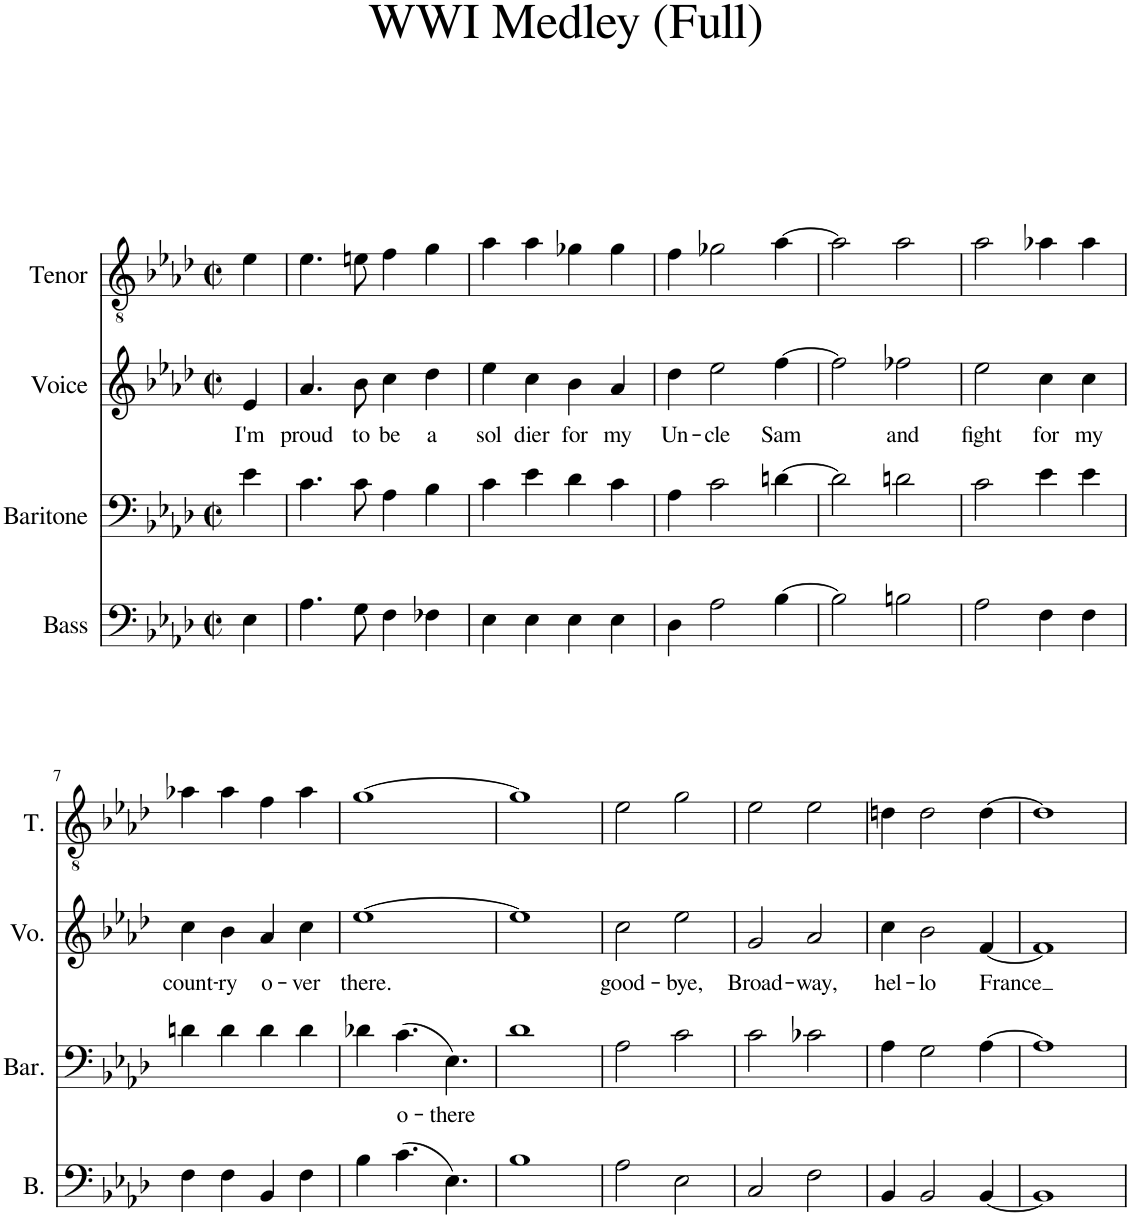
**kern	**kern	**text	**kern	**text	**kern
*part4	*part3	*part3	*part2	*part2	*part1
*staff4	*staff3	*staff3	*staff2	*staff2	*staff1
*I"Bass	*I"Baritone	*	*I"Voice	*	*I"Tenor
*I'B.	*I'Bar.	*	*I'Vo.	*	*I'T.
*clefF4	*clefF4	*	*clefG2	*	*clefGv2
*k[b-e-a-d-]	*k[b-e-a-d-]	*	*k[b-e-a-d-]	*	*k[b-e-a-d-]
*M2/2	*M2/2	*	*M2/2	*	*M2/2
*met(c|)	*met(c|)	*	*met(c|)	*	*met(c|)
=1	=1	=1	=1	=1	=1
!	!	!	!	!LO:LY:b	!
4E-\	4e-\	.	4e-/	I'm	4e-\
=2	=2	=2	=2	=2	=2
!	!	!	!	!LO:LY:b	!
4.A-\	4.c\	.	4.a-/	proud	4.e-\
!	!	!	!	!LO:LY:b	!
8G\	8c\	.	8b-\	to	8en\
!	!	!	!	!LO:LY:b	!
4F\	4A-\	.	4cc\	be	4f\
!	!	!	!	!LO:LY:b	!
4F-X\	4B-\	.	4dd-\	a	4g\
=3	=3	=3	=3	=3	=3
!	!	!	!	!LO:LY:b	!
4E-\	4c\	.	4ee-\	sol	4a-\
!	!	!	!	!LO:LY:b	!
4E-\	4e-\	.	4cc\	dier	4a-\
!	!	!	!	!LO:LY:b	!
4E-\	4d-\	.	4b-\	for	4g-X\
!	!	!	!	!LO:LY:b	!
4E-\	4c\	.	4a-/	my	4g-\
=4	=4	=4	=4	=4	=4
!	!	!	!	!LO:LY:b	!
4D-\	4A-\	.	4dd-\	Un-	4f\
!	!	!	!	!LO:LY:b	!
2A-\	2c\	.	2ee-\	-cle	2g-X\
!	!	!	!	!LO:LY:b	!
[4B-\	[4dn\	.	[4ff\	Sam	[4a-\
=5	=5	=5	=5	=5	=5
2B-\]	2d\]	.	2ff\]	.	2a-\]
!	!	!	!	!LO:LY:b	!
2Bn\	2dn\	.	2ff-X\	and	2a-\
=6	=6	=6	=6	=6	=6
!	!	!	!	!LO:LY:b	!
2A-\	2c\	.	2ee-\	fight	2a-\
!	!	!	!	!LO:LY:b	!
4F\	4e-\	.	4cc\	for	4a-X\
!	!	!	!	!LO:LY:b	!
4F\	4e-\	.	4cc\	my	4a-\
!!LO:LB:g=z
=7	=7	=7	=7	=7	=7
!	!	!	!	!LO:LY:b	!
4F\	4dn\	.	4cc\	count-	4a-X\
!	!	!	!	!LO:LY:b	!
4F\	4d\	.	4b-\	-ry	4a-\
!	!	!	!	!LO:LY:b	!
4BB-/	4d\	.	4a-/	o-	4f\
!	!	!	!	!LO:LY:b	!
4F\	4d\	.	4cc\	-ver	4a-\
=8	=8	=8	=8	=8	=8
!	!	!	!	!LO:LY:b	!
4B-\	4d-X\	.	[1ee-	there.	[1g
!	!	!LO:LY:b	!	!	!
(4.c\	(4.c\	o-	.	.	.
!	!	!LO:LY:b	!	!	!
4.E-\)	4.E-\)	there	.	.	.
=9	=9	=9	=9	=9	=9
1B-	1d-	.	1ee-]	.	1g]
=10	=10	=10	=10	=10	=10
!	!	!	!	!LO:LY:b	!
2A-\	2A-\	.	2cc\	good-	2e-\
!	!	!	!	!LO:LY:b	!
2E-\	2c\	.	2ee-\	-bye,	2g\
=11	=11	=11	=11	=11	=11
!	!	!	!	!LO:LY:b	!
2C/	2c\	.	2g/	Broad-	2e-\
!	!	!	!	!LO:LY:b	!
2F\	2c-X\	.	2a-/	-way,	2e-\
=12	=12	=12	=12	=12	=12
!	!	!	!	!LO:LY:b	!
4BB-/	4A-\	.	4cc\	hel-	4dn\
!	!	!	!	!LO:LY:b	!
2BB-/	2G\	.	2b-\	-lo	2d\
!	!	!	!	!LO:LY:b	!
[4BB-/	[4A-\	.	[4f/	France	[4d\
=13	=13	=13	=13	=13	=13
1BB-]	1A-]	.	1f]	.	1d]
=	=	=	=	=	=
*-	*-	*-	*-	*-	*-
